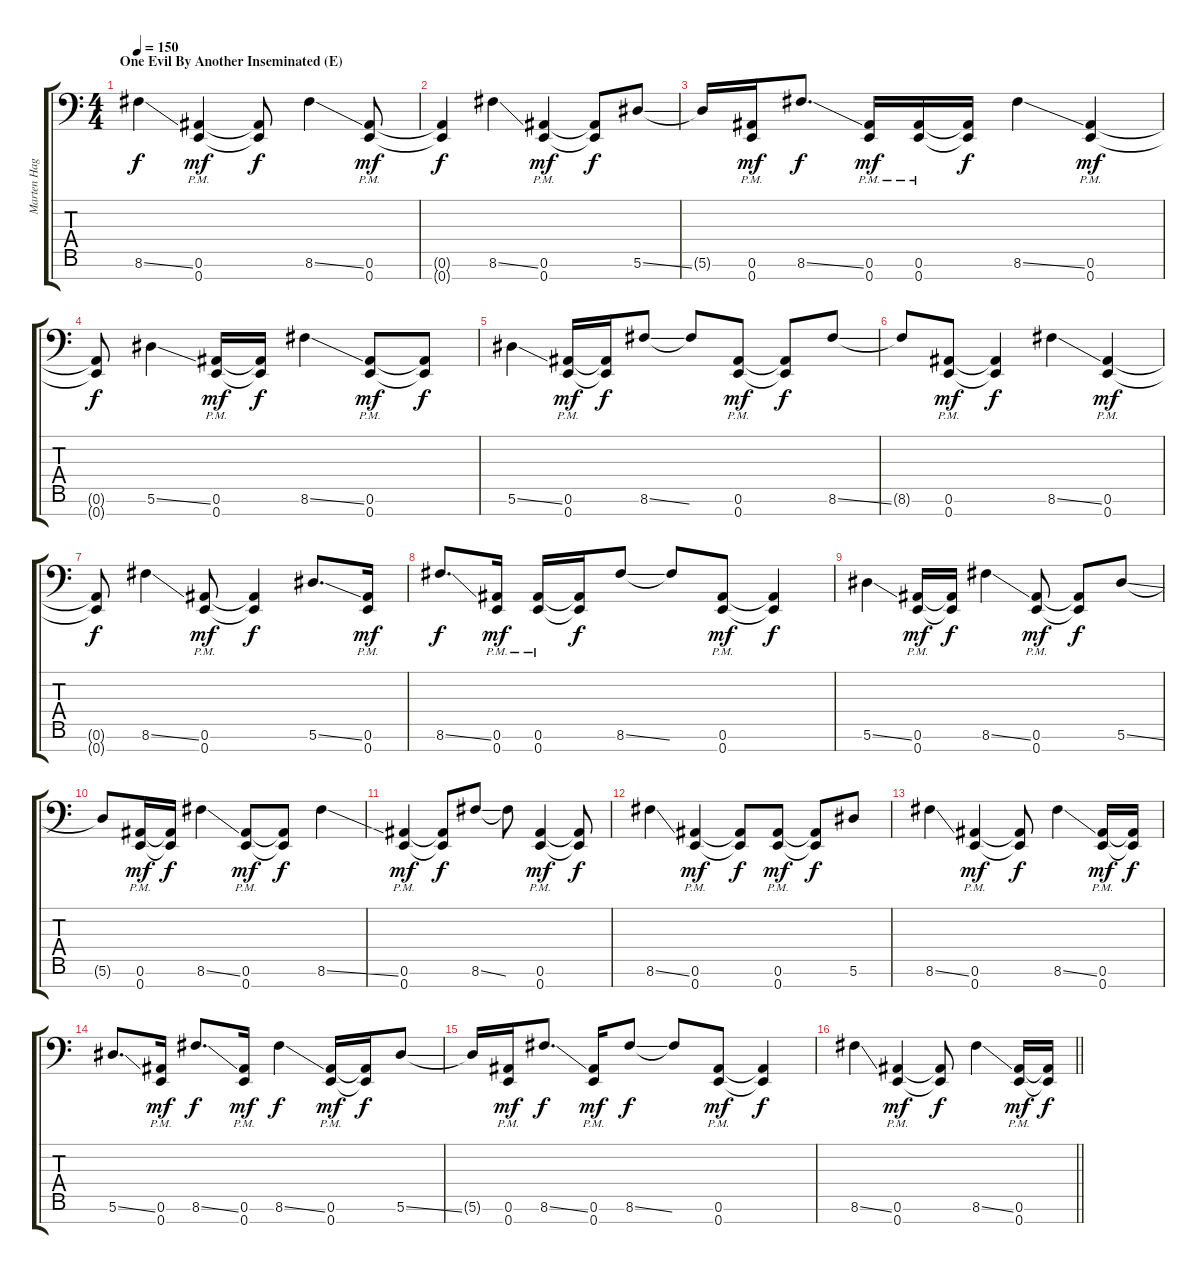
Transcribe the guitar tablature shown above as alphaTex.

\track ("Marten Hagstrom (8 string Guitar in E)" "Marten Hag") {instrument overdrivenguitar}
\staff {score tabs}
\tuning (Bb3 F3 Db3 Ab2 Eb2 Bb1 E1) {hide}
\ts (4 4)
\section ("" "One Evil By Another Inseminated (E)")
\tempo 150
\clef f4
\ks c
8.6{ss}.4{dy f} (0.6{pm} 0.7{pm}).4{dy mf} (0.6{t} 0.7{t}).8{dy f} 8.6{ss}.4 (0.6{pm} 0.7{pm}).8{dy mf} |
(0.6{t} 0.7{t}).4{dy f} 8.6{ss}.4 (0.6{pm} 0.7{pm}).4{dy mf} (0.6{t} 0.7{t}).8{dy f} 5.6{ss}.8 |
5.6{t}.16 (0.6{pm} 0.7{pm}).16{dy mf} 8.6{ss}.8{d dy f} (0.6{pm} 0.7{pm}).16{dy mf} (0.6{pm} 0.7{pm}).16 (0.6{t} 0.7{t}).16{dy f} 8.6{ss}.4 (0.6{pm} 0.7{pm}).4{dy mf} |
(0.6{t} 0.7{t}).8{dy f} 5.6{ss}.4 (0.6{pm} 0.7{pm}).16{dy mf} (0.6{t} 0.7{t}).16{dy f} 8.6{ss}.4 (0.6{pm} 0.7{pm}).8{dy mf} (0.6{t} 0.7{t}).8{dy f} |
5.6{ss}.4 (0.6{pm} 0.7{pm}).16{dy mf} (0.6{t} 0.7{t}).16{dy f} 8.6{ss}.8 8.6{t}.8 (0.6{pm} 0.7{pm}).8{dy mf} (0.6{t} 0.7{t}).8{dy f} 8.6{ss}.8 |
8.6{t}.8 (0.6{pm} 0.7{pm}).8{dy mf} (0.6{t} 0.7{t}).4{dy f} 8.6{ss}.4 (0.6{pm} 0.7{pm}).4{dy mf} |
(0.6{t} 0.7{t}).8{dy f} 8.6{ss}.4 (0.6{pm} 0.7{pm}).8{dy mf} (0.6{t} 0.7{t}).4{dy f} 5.6{ss}.8{d} (0.6{pm} 0.7{pm}).16{dy mf} |
8.6{ss}.8{d dy f} (0.6{pm} 0.7{pm}).16{dy mf} (0.6{pm} 0.7{pm}).16 (0.6{t} 0.7{t}).16{dy f} 8.6{ss}.8 8.6{t}.8 (0.6{pm} 0.7{pm}).8{dy mf} (0.6{t} 0.7{t}).4{dy f} |
5.6{ss}.4 (0.6{pm} 0.7{pm}).16{dy mf} (0.6{t} 0.7{t}).16{dy f} 8.6{ss}.4 (0.6{pm} 0.7{pm}).8{dy mf} (0.6{t} 0.7{t}).8{dy f} 5.6{ss}.8 |
5.6{t}.8 (0.6{pm} 0.7{pm}).16{dy mf} (0.6{t} 0.7{t}).16{dy f} 8.6{ss}.4 (0.6{pm} 0.7{pm}).8{dy mf} (0.6{t} 0.7{t}).8{dy f} 8.6{ss}.4 |
(0.6{pm} 0.7{pm}).4{dy mf} (0.6{t} 0.7{t}).8{dy f} 8.6{ss}.8 8.6{t}.8 (0.6{pm} 0.7{pm}).4{dy mf} (0.6{t} 0.7{t}).8{dy f} |
8.6{ss}.4 (0.6{pm} 0.7{pm}).4{dy mf} (0.6{t} 0.7{t}).8{dy f} (0.6{pm} 0.7{pm}).8{dy mf} (0.6{t} 0.7{t}).8{dy f} 5.6.8 |
8.6{ss}.4 (0.6{pm} 0.7{pm}).4{dy mf} (0.6{t} 0.7{t}).8{dy f} 8.6{ss}.4 (0.6{pm} 0.7{pm}).16{dy mf} (0.6{t} 0.7{t}).16{dy f} |
5.6{ss}.8{d} (0.6{pm} 0.7{pm}).16{dy mf} 8.6{ss}.8{d dy f} (0.6{pm} 0.7{pm}).16{dy mf} 8.6{ss}.4{dy f} (0.6{pm} 0.7{pm}).16{dy mf} (0.6{t} 0.7{t}).16{dy f} 5.6{ss}.8 |
5.6{t}.16 (0.6{pm} 0.7{pm}).16{dy mf} 8.6{ss}.8{d dy f} (0.6{pm} 0.7{pm}).16{dy mf} 8.6{ss}.8{dy f} 8.6{t}.8 (0.6{pm} 0.7{pm}).8{dy mf} (0.6{t} 0.7{t}).4{dy f} |
\barLineRight lightlight
8.6{ss}.4 (0.6{pm} 0.7{pm}).4{dy mf} (0.6{t} 0.7{t}).8{dy f} 8.6{ss}.4 (0.6{pm} 0.7{pm}).16{dy mf} (0.6{t} 0.7{t}).16{dy f}
